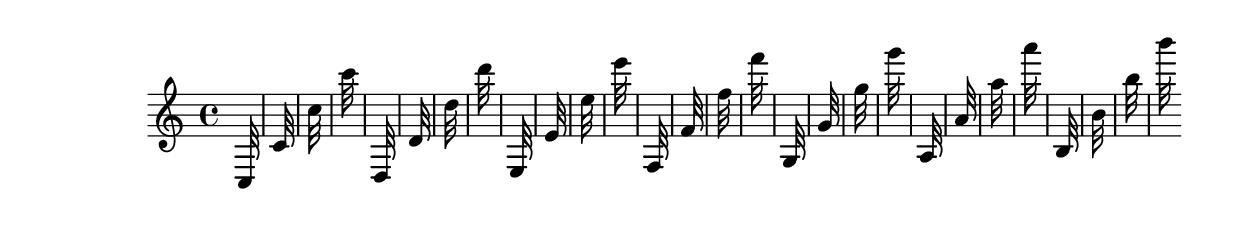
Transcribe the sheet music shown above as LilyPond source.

\version "2.20.0"
\score {
    \new Staff {
        \time 4/4
        \cadenzaOn
            c32\bar"|"c'32\bar"|"c''32\bar"|"c'''32\bar"|"d32\bar"|"d'32\bar"|"d''32\bar"|"d'''32\bar"|"e32\bar"|"e'32\bar"|"e''32\bar"|"e'''32\bar"|"f32\bar"|"f'32\bar"|"f''32\bar"|"f'''32\bar"|"g32\bar"|"g'32\bar"|"g''32\bar"|"g'''32\bar"|"a32\bar"|"a'32\bar"|"a''32\bar"|"a'''32\bar"|"b32\bar"|"b'32\bar"|"b''32\bar"|"b'''32
        \cadenzaOff
    }
}